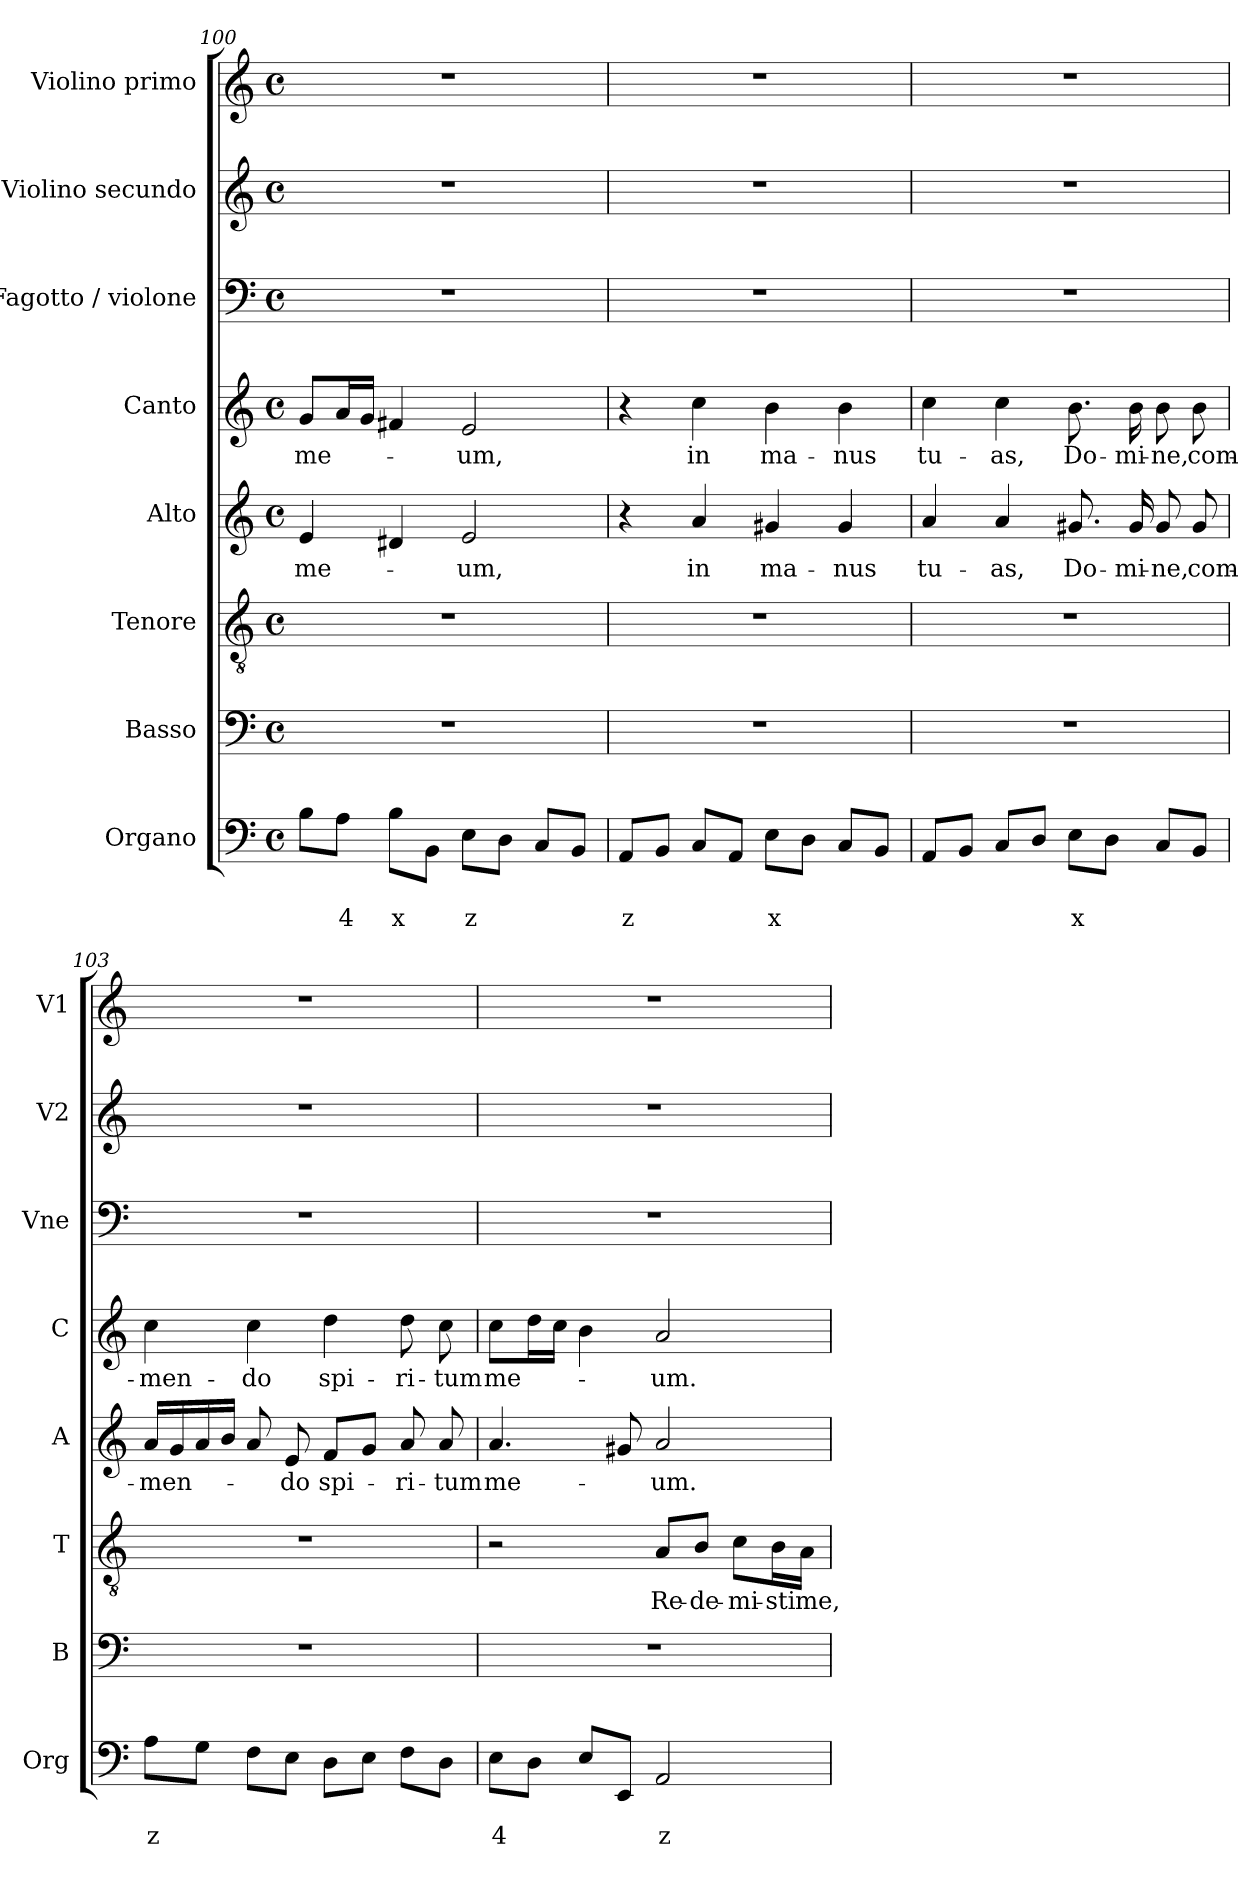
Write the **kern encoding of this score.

**kern	**text	**text	**kern	**kern	**text	**kern	**text	**kern	**text	**kern	**kern	**kern
*part8	*part8	*part8	*part7	*part6	*part6	*part5	*part5	*part4	*part4	*part3	*part2	*part1
*staff8	*staff8	*staff8	*staff7	*staff6	*staff6	*staff5	*staff5	*staff4	*staff4	*staff3	*staff2	*staff1
*I"Organo	*	*	*I"Basso	*I"Tenore	*	*I"Alto	*	*I"Canto	*	*I"Fagotto / violone	*I"Violino secundo	*I"Violino primo
*I'Org	*	*	*I'B	*I'T	*	*I'A	*	*I'C	*	*I'Vne	*I'V2	*I'V1
*clefF4	*	*	*clefF4	*clefGv2	*	*clefG2	*	*clefG2	*	*clefF4	*clefG2	*clefG2
*k[]	*	*	*k[]	*k[]	*	*k[]	*	*k[]	*	*k[]	*k[]	*k[]
*C:	*	*	*C:	*C:	*	*C:	*	*C:	*	*C:	*C:	*C:
*M4/4	*	*	*M4/4	*M4/4	*	*M4/4	*	*M4/4	*	*M4/4	*M4/4	*M4/4
*met(c)	*	*	*met(c)	*met(c)	*	*met(c)	*	*met(c)	*	*met(c)	*met(c)	*met(c)
=100	=100	=100	=100	=100	=100	=100	=100	=100	=100	=100	=100	=100
!	!	!	!	!	!	!	!LO:LY:b	!	!LO:LY:b	!	!	!
8B\L	.	.	1r	1r	.	4e/	me-	8g/L	me-	1r	1r	1r
!	!	!LO:LY:b	!	!	!	!	!	!	!	!	!	!
8A\J	.	4	.	.	.	.	.	16a/L	.	.	.	.
.	.	.	.	.	.	.	.	16g/JJ	.	.	.	.
!	!	!LO:LY:b	!	!	!	!	!	!	!	!	!	!
8B\L	.	x	.	.	.	4d#X/	.	4f#X/	.	.	.	.
8BB\J	.	.	.	.	.	.	.	.	.	.	.	.
!	!	!LO:LY:b	!	!	!	!	!LO:LY:b	!	!LO:LY:b	!	!	!
8E\L	.	z	.	.	.	2e/	-um,	2e/	-um,	.	.	.
8D\J	.	.	.	.	.	.	.	.	.	.	.	.
8C/L	.	.	.	.	.	.	.	.	.	.	.	.
8BB/J	.	.	.	.	.	.	.	.	.	.	.	.
!!LO:LB:g=z
=101	=101	=101	=101	=101	=101	=101	=101	=101	=101	=101	=101	=101
!	!	!LO:LY:b	!	!	!	!	!	!	!	!	!	!
8AA/L	.	z	1r	1r	.	4r	.	4r	.	1r	1r	1r
8BB/J	.	.	.	.	.	.	.	.	.	.	.	.
!	!	!	!	!	!	!	!LO:LY:b	!	!LO:LY:b	!	!	!
8C/L	.	.	.	.	.	4a/	in	4cc\	in	.	.	.
8AA/J	.	.	.	.	.	.	.	.	.	.	.	.
!	!	!LO:LY:b	!	!	!	!	!LO:LY:b	!	!LO:LY:b	!	!	!
8E\L	.	x	.	.	.	4g#X/	ma-	4b\	ma-	.	.	.
8D\J	.	.	.	.	.	.	.	.	.	.	.	.
!	!	!	!	!	!	!	!LO:LY:b	!	!LO:LY:b	!	!	!
8C/L	.	.	.	.	.	4g#/	-nus	4b\	-nus	.	.	.
8BB/J	.	.	.	.	.	.	.	.	.	.	.	.
=102	=102	=102	=102	=102	=102	=102	=102	=102	=102	=102	=102	=102
!	!	!	!	!	!	!	!LO:LY:b	!	!LO:LY:b	!	!	!
8AA/L	.	.	1r	1r	.	4a/	tu-	4cc\	tu-	1r	1r	1r
8BB/J	.	.	.	.	.	.	.	.	.	.	.	.
!	!	!	!	!	!	!	!LO:LY:b	!	!LO:LY:b	!	!	!
8C/L	.	.	.	.	.	4a/	-as,	4cc\	-as,	.	.	.
8D/J	.	.	.	.	.	.	.	.	.	.	.	.
!	!	!LO:LY:b	!	!	!	!	!LO:LY:b	!	!LO:LY:b	!	!	!
8E\L	.	x	.	.	.	8.g#X/	Do-	8.b\	Do-	.	.	.
8D\J	.	.	.	.	.	.	.	.	.	.	.	.
!	!	!	!	!	!	!	!LO:LY:b	!	!LO:LY:b	!	!	!
.	.	.	.	.	.	16g#/	-mi-	16b\	-mi-	.	.	.
!	!	!	!	!	!	!	!LO:LY:b	!	!LO:LY:b	!	!	!
8C/L	.	.	.	.	.	8g#/	-ne,	8b\	-ne,	.	.	.
!	!	!	!	!	!	!	!LO:LY:b	!	!LO:LY:b	!	!	!
8BB/J	.	.	.	.	.	8g#/	com-	8b\	com-	.	.	.
=103	=103	=103	=103	=103	=103	=103	=103	=103	=103	=103	=103	=103
!	!	!LO:LY:b	!	!	!	!	!LO:LY:b	!	!LO:LY:b	!	!	!
8A\L	.	z	1r	1r	.	16a/LL	-men-	4cc\	-men-	1r	1r	1r
.	.	.	.	.	.	16g/	.	.	.	.	.	.
8G\J	.	.	.	.	.	16a/	.	.	.	.	.	.
.	.	.	.	.	.	16b/JJ	.	.	.	.	.	.
!	!	!	!	!	!	!	!	!	!LO:LY:b	!	!	!
8F\L	.	.	.	.	.	8a/	.	4cc\	-do	.	.	.
!	!	!	!	!	!	!	!LO:LY:b	!	!	!	!	!
8E\J	.	.	.	.	.	8e/	-do	.	.	.	.	.
!	!	!	!	!	!	!	!LO:LY:b	!	!LO:LY:b	!	!	!
8D\L	.	.	.	.	.	8f/L	spi-	4dd\	spi-	.	.	.
8E\J	.	.	.	.	.	8g/J	.	.	.	.	.	.
!	!	!	!	!	!	!	!LO:LY:b	!	!LO:LY:b	!	!	!
8F\L	.	.	.	.	.	8a/	-ri-	8dd\	-ri-	.	.	.
!	!	!	!	!	!	!	!LO:LY:b	!	!LO:LY:b	!	!	!
8D\J	.	.	.	.	.	8a/	-tum	8cc\	-tum	.	.	.
!!LO:PB:g=z
=104	=104	=104	=104	=104	=104	=104	=104	=104	=104	=104	=104	=104
!	!	!LO:LY:b	!	!	!	!	!LO:LY:b	!	!LO:LY:b	!	!	!
8E\L	.	4	1r	2r	.	4.a/	me-	8cc\L	me-	1r	1r	1r
8D\J	.	.	.	.	.	.	.	16dd\L	.	.	.	.
.	.	.	.	.	.	.	.	16cc\JJ	.	.	.	.
8E/L	.	.	.	.	.	.	.	4b\	.	.	.	.
8EE/J	.	.	.	.	.	8g#X/	.	.	.	.	.	.
!	!	!LO:LY:b	!	!	!LO:LY:b	!	!LO:LY:b	!	!LO:LY:b	!	!	!
2AA/	.	z	.	8A/L	Re-	2a/	-um.	2a/	-um.	.	.	.
!	!	!	!	!	!LO:LY:b	!	!	!	!	!	!	!
.	.	.	.	8B/J	-de-	.	.	.	.	.	.	.
!	!	!	!	!	!LO:LY:b	!	!	!	!	!	!	!
.	.	.	.	8c\L	-mi-	.	.	.	.	.	.	.
!	!	!	!	!	!LO:LY:b	!	!	!	!	!	!	!
.	.	.	.	16B\L	-sti	.	.	.	.	.	.	.
!	!	!	!	!	!LO:LY:b	!	!	!	!	!	!	!
.	.	.	.	16A\JJ	me,	.	.	.	.	.	.	.
=	=	=	=	=	=	=	=	=	=	=	=	=
*-	*-	*-	*-	*-	*-	*-	*-	*-	*-	*-	*-	*-
